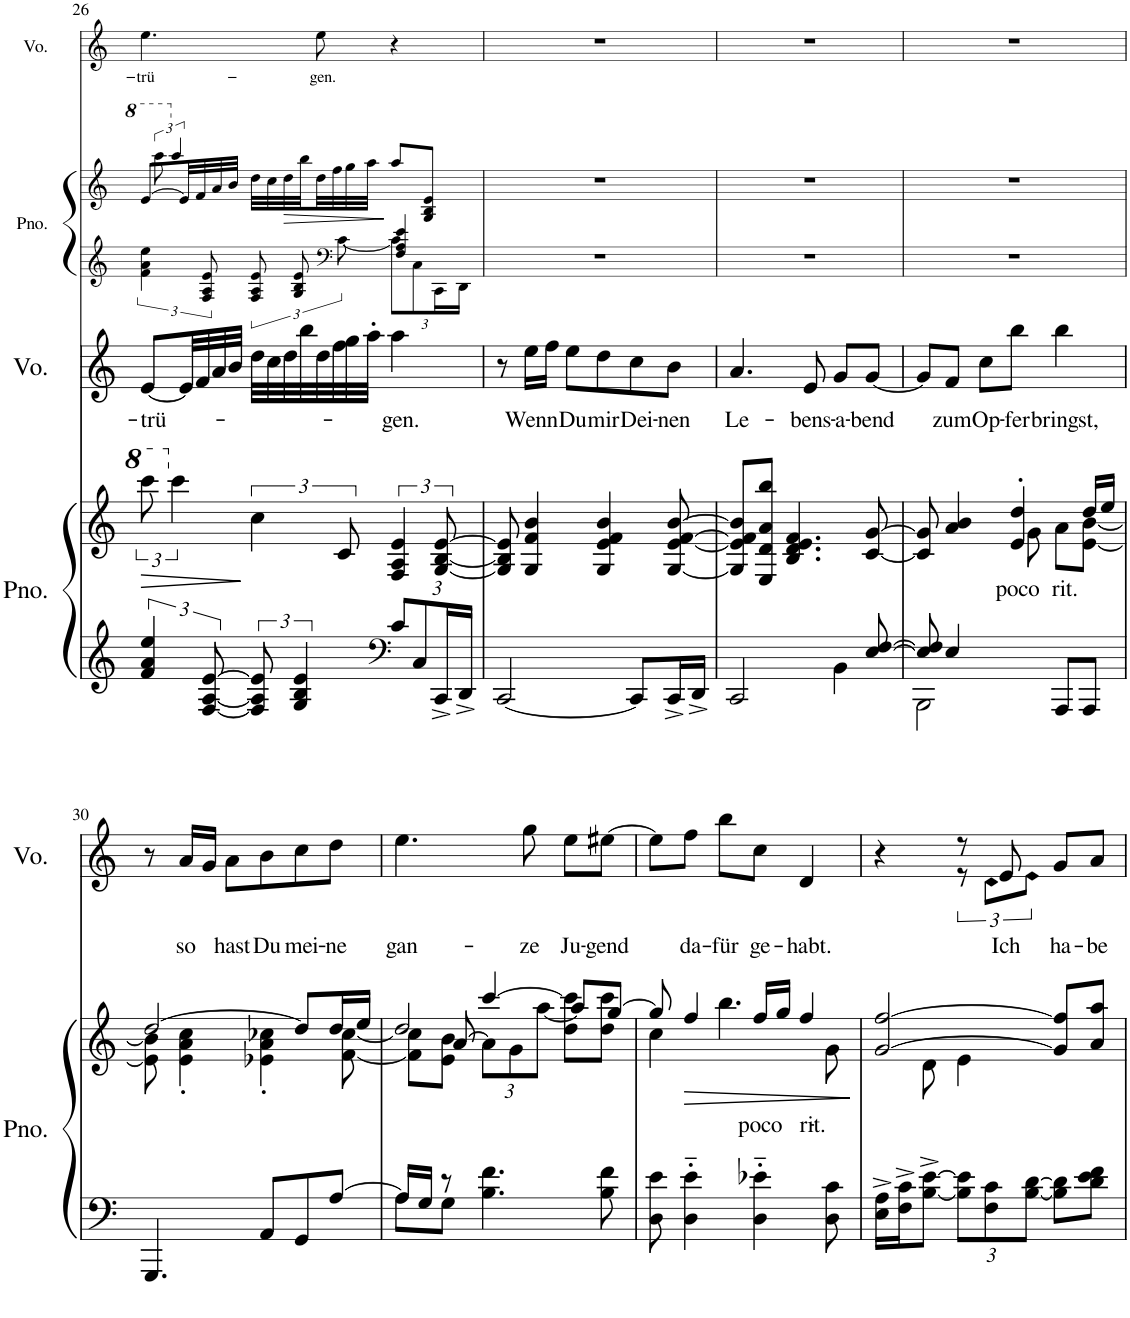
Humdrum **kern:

**kern	**kern	**text	**dynam	**kern	**text	**kern	**kern	**dynam	**kern	**text
*part4	*part4	*part4	*part4	*part3	*part3	*part2	*part2	*part2	*part1	*part1
*staff6	*staff5	*staff5	*staff5/6	*staff4	*staff4	*staff3	*staff2	*staff2/3	*staff1	*staff1
*I"Piano	*	*	*	*I"Voz	*	*I"Piano	*	*	*I"Voz	*
*I'Pno.	*	*	*	*I'Vo.	*	*I'Pno.	*	*	*I'Vo.	*
!!LO:PB:g=z
*clefG2	*clefG2	*	*	*clefG2	*	*clefG2	*clefG2	*	*clefG2	*
*k[]	*k[]	*	*	*k[]	*	*k[]	*k[]	*	*k[]	*
*M3/4	*M3/4	*	*	*M3/4	*	*M3/4	*M3/4	*	*M3/4	*
=26	=26	=26	=26	=26	=26	=26	=26	=26	=26	=26
!	!	!	!LO:HP:b	!	!LO:LY:b	!	!	!	!	!LO:LY:b
*	*	*	*	*	*	*^	*^	*	*	*
6f/ 6a/ 6ee/	12cccc\	.	>	[8e/L	-trü-	6f\ 6a\ 6ee\	2ryy	[8ee/L	12cccc\	.	4.ee\	-trü-
.	6ccc\	.	.	.	.	.	.	.	6ccc/	.	.	.
.	.	.	.	32e/LL]	.	.	.	32e/LL]	.	.	.	.
.	.	.	.	32f/	.	.	.	32f/	.	.	.	.
[12F/ [12A/ [12e/	.	.	.	.	.	12F/ 12A/ 12e/	.	.	.	.	.	.
.	.	.	.	32a/	.	.	.	32a/	.	.	.	.
.	.	.	.	32b/JJJ	.	.	.	32b/JJJ	.	.	.	.
12F/] 12A/] 12e/]	6cc\	.	.	32dd\LLL	.	12F/ 12A/ 12e/	.	32dd\LLL	2ryy	.	.	.
.	.	.	.	32cc\	.	.	.	32cc\	.	.	.	.
!	!	!	!	!	!	!	!	!	!	!LO:HP:b	!	!
.	.	.	.	32dd\	.	.	.	32dd\	.	>	.	.
6G/ 6B/ 6e/	.	.	.	.	.	12G/ 12B/ 12e/	.	.	.	.	.	.
.	.	.	.	32bb\	.	.	.	32bb\	.	.	.	.
!	!	!	!	!	!	!	!	!	!	!	!	!LO:LY:b
.	.	.	.	32dd\	.	.	.	32dd\	.	.	8ee\	-gen.
.	.	.	.	32ff\	.	.	.	32ff\	.	.	.	.
*	*	*	*	*	*	*clefF4	*	*	*	*	*	*
.	12c/	.	.	.	.	[12c\	.	.	.	.	.	.
.	.	.	.	32gg\	.	.	.	32gg\	.	.	.	.
.	.	.	.	32aa'\JJJ	.	.	.	32aa\JJJ	.	.	.	.
*clefF4	*	*	*	*	*	*	*	*	*	*	*	*
*Xbrackettup	*	*	*	*	*	*	*	*	*	*	*	*
!	!	!	!	!	!LO:LY:b	!	!	!	!	!	!	!
*	*	*	*	*	*	*Xbrackettup	*	*	*	*	*	*
12c/L	6F/ 6A/ 6e/	.	.	4aa\	-gen.	12c\L]	4F/ 4A/ 4e/	8aa/L	.	]	4r	.
12C/	.	.	.	.	.	12C\	.	.	.	.	.	.
.	.	.	.	.	.	.	.	8G/ 8B/ 8e/J	.	.	.	.
24CC^/L	[12G/ [12B/ [12e/	.	.	.	.	24CC\L	.	.	.	.	.	.
24DD^/JJ	.	.	.	.	.	24DD\JJ	.	.	.	.	.	.
*	*	*	*	*	*	*v	*v	*	*	*	*	*
*	*	*	*	*	*	*	*v	*v	*	*	*
=27	=27	=27	=27	=27	=27	=27	=27	=27	=27	=27
[2CC/	8G/] 8B/] 8e/]	.	.	8r	.	2.r	2.r	.	2.r	.
!	!	!	!	!	!LO:LY:b	!	!	!	!	!
.	4G/ 4f/ 4b/	.	.	16ee\LL	Wenn	.	.	.	.	.
.	.	.	.	16ff\JJ	.	.	.	.	.	.
!	!	!	!	!	!LO:LY:b	!	!	!	!	!
.	.	.	.	8ee\L	Du	.	.	.	.	.
!	!	!	!	!	!LO:LY:b	!	!	!	!	!
.	4G/ 4e/ 4f/ 4b/	.	.	8dd\	mir	.	.	.	.	.
!	!	!	!	!	!LO:LY:b	!	!	!	!	!
8CC/L]	.	.	.	8cc\	Dei-	.	.	.	.	.
!	!	!	!	!	!LO:LY:b	!	!	!	!	!
16CC^/L	[8G/ [8e/ [8f/ [8b/	.	.	8b\J	-nen	.	.	.	.	.
16DD^/JJ	.	.	.	.	.	.	.	.	.	.
=28	=28	=28	=28	=28	=28	=28	=28	=28	=28	=28
*^	*	*	*	*	*	*	*	*	*	*
!	!	!	!	!	!	!LO:LY:b	!	!	!	!	!
2CC/	2ryy	8G/] 8e/] 8f/] 8b/]L	.	.	4.a/	Le-	2.r	2.r	.	2.r	.
.	.	8E/ 8d/ 8a/ 8bb/J	.	.	.	.	.	.	.	.	.
.	.	4.B/ 4.d/ 4.e/ 4.f/	.	.	.	.	.	.	.	.	.
!	!	!	!	!	!	!LO:LY:b	!	!	!	!	!
.	.	.	.	.	8e/	-bens-	.	.	.	.	.
!	!	!	!	!	!	!LO:LY:b	!	!	!	!	!
8ryy	4BB\	.	.	.	8g/L	-a-	.	.	.	.	.
!	!	!	!	!	!	!LO:LY:b	!	!	!	!	!
[8E/ [8F/	.	[8c/ [8g/	.	.	[8g/J	-bend	.	.	.	.	.
=29	=29	=29	=29	=29	=29	=29	=29	=29	=29	=29	=29
*	*	*^	*	*	*	*	*	*	*	*	*
8E/] 8F/]	2BBB\	8c/] 8g/]	4.ryy	.	.	8g/L]	.	2.r	2.r	.	2.r	.
!	!	!	!	!	!	!	!LO:LY:b	!	!	!	!	!
4E/	.	4a/ 4b/	.	.	.	8f/J	zum	.	.	.	.	.
!	!	!	!	!	!	!	!LO:LY:b	!	!	!	!	!
.	.	.	.	.	.	8cc\L	Op-	.	.	.	.	.
!	!	!	!	!LO:LY:b	!	!	!LO:LY:b	!	!	!	!	!
8ryy	.	4e/' 4dd/'	8g\	poco	.	8bb\J	-fer	.	.	.	.	.
!	!	!	!	!LO:LY:b	!	!	!LO:LY:b	!	!	!	!	!
8AAA/L	4ryy	.	8a\L	rit.	.	4bb\	bringst,	.	.	.	.	.
8AAA/J	.	16dd/LL	[8e\ [8b\J	.	.	.	.	.	.	.	.	.
.	.	16ee/JJ	.	.	.	.	.	.	.	.	.	.
*v	*v	*	*	*	*	*	*	*	*	*	*	*
!!LO:LB:g=z
=30	=30	=30	=30	=30	=30	=30	=30	=30	=30	=30	=30
4.GGG/	[2dd/	8e\] 8b\]	.	.	8r	.	2.r	2.r	.	2.r	.
!	!	!	!	!	!	!LO:LY:b	!	!	!	!	!
.	.	4e\' 4a\' 4cc\'	.	.	16a/LL	so	.	.	.	.	.
.	.	.	.	.	16g/JJ	.	.	.	.	.	.
!	!	!	!	!	!	!LO:LY:b	!	!	!	!	!
.	.	.	.	.	8a\L	hast	.	.	.	.	.
!	!	!	!	!	!	!LO:LY:b	!	!	!	!	!
8AA/L	.	4e-X\' 4a\' 4cc-X\'	.	.	8b\	Du	.	.	.	.	.
!	!	!	!	!	!	!LO:LY:b	!	!	!	!	!
8GG/	8dd/L]	.	.	.	8cc\	mei-	.	.	.	.	.
!	!	!	!	!	!	!LO:LY:b	!	!	!	!	!
[8A/J	16dd/L	[8f\ [8cc-\	.	.	8dd\J	-ne	.	.	.	.	.
.	16ee/JJ	.	.	.	.	.	.	.	.	.	.
=31	=31	=31	=31	=31	=31	=31	=31	=31	=31	=31	=31
*^	*	*^	*	*	*	*	*	*	*	*	*
!	!	!	!	!	!	!	!	!LO:LY:b	!	!	!	!	!
16A/LL]	8A\L	8ryy	8f\] 8cc-\]L	2dd/	.	.	4.ee\	gan-	2.r	2.r	.	2.r	.
16G/JJ	.	.	.	.	.	.	.	.	.	.	.	.	.
8r	8G\J	[8a/	8e\ 8b\J	.	.	.	.	.	.	.	.	.	.
*	*	*Xbrackettup	*	*	*	*	*	*	*	*	*	*	*
4.B\ 4.f\	2ryy	12a\L]	[4ccc/	.	.	.	.	.	.	.	.	.	.
.	.	12g\	.	.	.	.	.	.	.	.	.	.	.
!	!	!	!	!	!	!	!	!LO:LY:b	!	!	!	!	!
.	.	.	.	.	.	.	8gg\	-ze	.	.	.	.	.
.	.	[12aa\J	.	.	.	.	.	.	.	.	.	.	.
!	!	!	!	!	!	!	!	!LO:LY:b	!	!	!	!	!
.	.	8aa/L]	8dd\ 8ccc\]L	4ryy	.	.	8ee\L	Ju-	.	.	.	.	.
!	!	!	!	!	!	!	!	!LO:LY:b	!	!	!	!	!
8B\ 8f\	.	[8gg/J	8dd\ 8ccc\J	.	.	.	[8ee#X\J	-gend	.	.	.	.	.
*v	*v	*	*	*	*	*	*	*	*	*	*	*	*
*	*	*v	*v	*	*	*	*	*	*	*	*	*
=32	=32	=32	=32	=32	=32	=32	=32	=32	=32	=32	=32
8D\ 8e\	8gg/]	4cc\	.	.	8ee#\L]	.	2.r	2.r	.	2.r	.
!	!	!	!	!	!	!LO:LY:b	!	!	!	!	!
4D\'~ 4e\'~	4ff/	.	.	.	8ff\J	da-	.	.	.	.	.
!	!	!	!	!	!	!LO:LY:b	!	!	!	!	!
.	.	4.bb\	.	.	8bb\L	-für	.	.	.	.	.
!	!	!	!LO:LY:b	!	!	!LO:LY:b	!	!	!	!	!
4D\'~ 4e-X\'~	16ff/LL	.	poco	.	8cc\J	ge-	.	.	.	.	.
.	16gg/JJ	.	.	.	.	.	.	.	.	.	.
!	!	!	!LO:LY:b	!	!	!LO:LY:b	!	!	!	!	!
.	4ff/	.	rit.-	.	4d/	-habt.	.	.	.	.	.
8D\ 8c\	.	8g\	.	.	.	.	.	.	.	.	.
*	*v	*v	*	*	*	*	*	*	*	*	*
.	.	.	]	.	.	.	.	.	.	.
=33	=33	=33	=33	=33	=33	=33	=33	=33	=33	=33
*	*^	*	*	*^	*	*	*	*	*	*
16E\^ 16A\^LL	[2g/ [2ff/	8ryy	.	.	4r	4ryy	.	2.r	2.r	.	2.r	.
16F\^ 16c\^J	.	.	.	.	.	.	.	.	.	.	.	.
[8B\^ [8e\^J	.	8d\	.	.	.	.	.	.	.	.	.	.
12B\] 12e\]L	.	4e\	.	.	8r	12r	.	.	.	.	.	.
12F\ 12c\	.	.	.	.	.	12d\L	.	.	.	.	.	.
!	!	!	!	!	!	!	!LO:LY:b	!	!	!	!	!
.	.	.	.	.	8e/	.	Ich	.	.	.	.	.
[12B\ [12d\J	.	.	.	.	.	12e\J	.	.	.	.	.	.
!	!	!	!	!	!	!	!LO:LY:b	!	!	!	!	!
8B\] 8d\]L	8g/] 8ff/]L	4ryy	.	.	8g/L	4ryy	ha-	.	.	.	.	.
!	!	!	!	!	!	!	!LO:LY:b	!	!	!	!	!
8d\ 8e\ 8f\J	8a/ 8aa/J	.	.	.	8a/J	.	-be	.	.	.	.	.
*	*v	*v	*	*	*	*	*	*	*	*	*	*
*	*	*	*	*v	*v	*	*	*	*	*	*
=	=	=	=	=	=	=	=	=	=	=
*-	*-	*-	*-	*-	*-	*-	*-	*-	*-	*-
